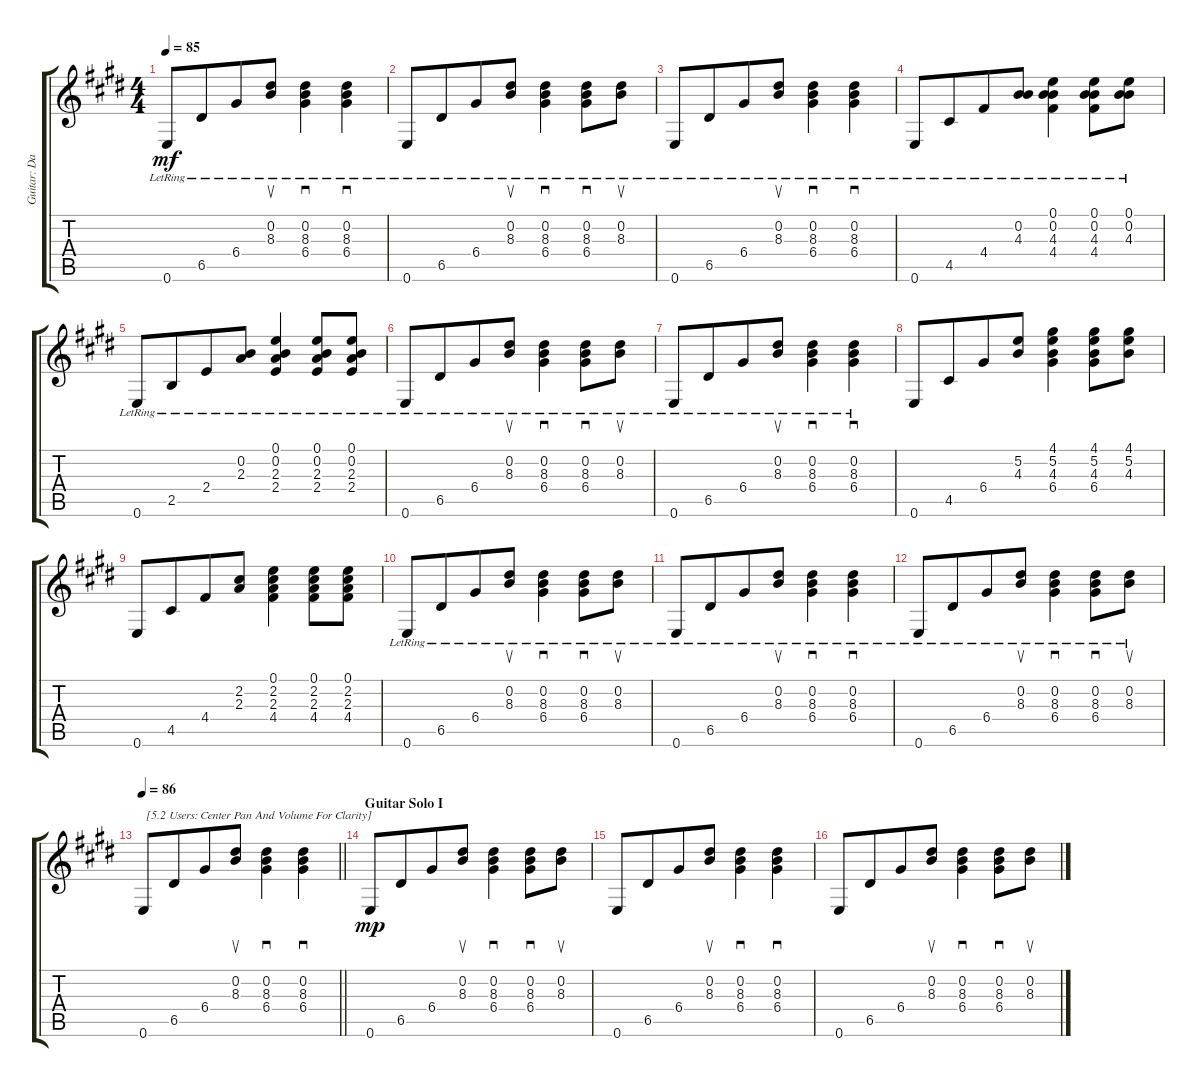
\track ("Guitar: David" "Guitar: Da") {instrument electricguitarclean}
\staff {score tabs}
\tuning (E4 B3 G3 D3 A2 E2) {hide}
\ts (4 4)
\tempo 85
\clef g2
\ks e
0.6{lr}.8{dy mf} 6.5{lr}.8{beam merge} 6.4{lr}.8 (0.2{lr} 8.3{lr}).8{su} (0.2{lr} 8.3{lr} 6.4{lr}).4{sd} (0.2{lr} 8.3{lr} 6.4{lr}).4{sd} |
0.6{lr}.8 6.5{lr}.8{beam merge} 6.4{lr}.8 (0.2{lr} 8.3{lr}).8{su} (0.2{lr} 8.3{lr} 6.4{lr}).4{sd} (0.2{lr} 8.3{lr} 6.4{lr}).8{sd} (0.2{lr} 8.3{lr}).8{su} |
0.6{lr}.8 6.5{lr}.8{beam merge} 6.4{lr}.8 (0.2{lr} 8.3{lr}).8{su} (0.2{lr} 8.3{lr} 6.4{lr}).4{sd} (0.2{lr} 8.3{lr} 6.4{lr}).4{sd} |
0.6{lr}.8 4.5{lr}.8{beam merge} 4.4{lr}.8 (0.2{lr} 4.3{lr}).8 (0.1{lr} 0.2{lr} 4.3{lr} 4.4{lr}).4 (0.1{lr} 0.2{lr} 4.3{lr} 4.4{lr}).8 (0.1{lr} 0.2{lr} 4.3{lr}).8 |
0.6{lr}.8 2.5{lr}.8{beam merge} 2.4{lr}.8 (0.2{lr} 2.3{lr}).8 (0.1{lr} 0.2{lr} 2.3{lr} 2.4{lr}).4 (0.1{lr} 0.2{lr} 2.3{lr} 2.4{lr}).8 (0.1{lr} 0.2{lr} 2.3{lr} 2.4{lr}).8 |
0.6{lr}.8 6.5{lr}.8{beam merge} 6.4{lr}.8 (0.2{lr} 8.3{lr}).8{su} (0.2{lr} 8.3{lr} 6.4{lr}).4{sd} (0.2{lr} 8.3{lr} 6.4{lr}).8{sd} (0.2{lr} 8.3{lr}).8{su} |
0.6{lr}.8 6.5{lr}.8{beam merge} 6.4{lr}.8 (0.2{lr} 8.3{lr}).8{su} (0.2{lr} 8.3{lr} 6.4{lr}).4{sd} (0.2{lr} 8.3{lr} 6.4{lr}).4{sd} |
0.6.8 4.5.8{beam merge} 6.4.8 (5.2 4.3).8 (4.1 5.2 4.3 6.4).4 (4.1 5.2 4.3 6.4).8 (4.1 5.2 4.3).8 |
0.6.8 4.5.8{beam merge} 4.4.8 (2.2 2.3).8 (0.1 2.2 2.3 4.4).4 (0.1 2.2 2.3 4.4).8 (0.1 2.2 2.3 4.4).8 |
0.6{lr}.8 6.5{lr}.8{beam merge} 6.4{lr}.8 (0.2{lr} 8.3{lr}).8{su} (0.2{lr} 8.3{lr} 6.4{lr}).4{sd} (0.2{lr} 8.3{lr} 6.4{lr}).8{sd} (0.2{lr} 8.3{lr}).8{su} |
0.6{lr}.8 6.5{lr}.8{beam merge} 6.4{lr}.8 (0.2{lr} 8.3{lr}).8{su} (0.2{lr} 8.3{lr} 6.4{lr}).4{sd} (0.2{lr} 8.3{lr} 6.4{lr}).4{sd} |
0.6{lr}.8 6.5{lr}.8{beam merge} 6.4{lr}.8 (0.2{lr} 8.3{lr}).8{su} (0.2{lr} 8.3{lr} 6.4{lr}).4{sd} (0.2{lr} 8.3{lr} 6.4{lr}).8{sd} (0.2{lr} 8.3{lr}).8{su} |
\tempo 86
\barLineRight lightlight
0.6.8{txt " [5.2 Users: Center Pan And Volume For Clarity]" volume 8 balance 8} 6.5.8{beam merge} 6.4.8 (0.2 8.3).8{su} (0.2 8.3 6.4).4{sd} (0.2 8.3 6.4).4{sd} |
\section ("" "Guitar Solo I")
0.6.8{dy mp} 6.5.8{beam merge} 6.4.8 (0.2 8.3).8{su} (0.2 8.3 6.4).4{sd} (0.2 8.3 6.4).8{sd} (0.2 8.3).8{su} |
0.6.8 6.5.8{beam merge} 6.4.8 (0.2 8.3).8{su} (0.2 8.3 6.4).4{sd} (0.2 8.3 6.4).4{sd} |
0.6.8 6.5.8{beam merge} 6.4.8 (0.2 8.3).8{su} (0.2 8.3 6.4).4{sd} (0.2 8.3 6.4).8{sd} (0.2 8.3).8{su}
